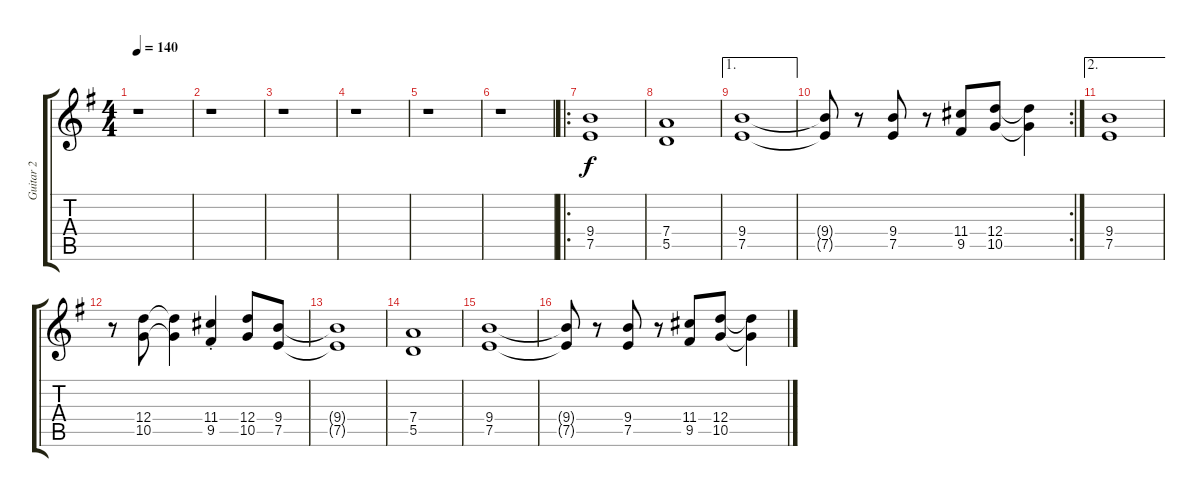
\track ("Guitar 2" "Guitar 2") {instrument distortionguitar}
\staff {score tabs}
\tuning (E4 B3 G3 D3 A2 E2) {hide}
\ts (4 4)
\tempo 140
\clef g2
\ks eminor
r.1{dy f} |
r.1 |
r.1 |
r.1 |
r.1 |
r.1 |
\ro
(9.4 7.5).1 |
(7.4 5.5).1 |
\ae 1
(9.4 7.5).1 |
\rc 2
(9.4{t} 7.5{t}).8 r.8 (9.4 7.5).8 r.8 (11.4 9.5).8 (12.4 10.5).8 (12.4{t} 10.5{t}).4 |
\ae 2
(9.4 7.5).1 |
r.8 (12.4 10.5).8 (12.4{t} 10.5{t}).4 (11.4{st} 9.5{st}).4 (12.4 10.5).8 (9.4 7.5).8 |
(9.4{t} 7.5{t}).1 |
(7.4 5.5).1 |
(9.4 7.5).1 |
(9.4{t} 7.5{t}).8 r.8 (9.4 7.5).8 r.8 (11.4 9.5).8 (12.4 10.5).8 (12.4{t} 10.5{t}).4
